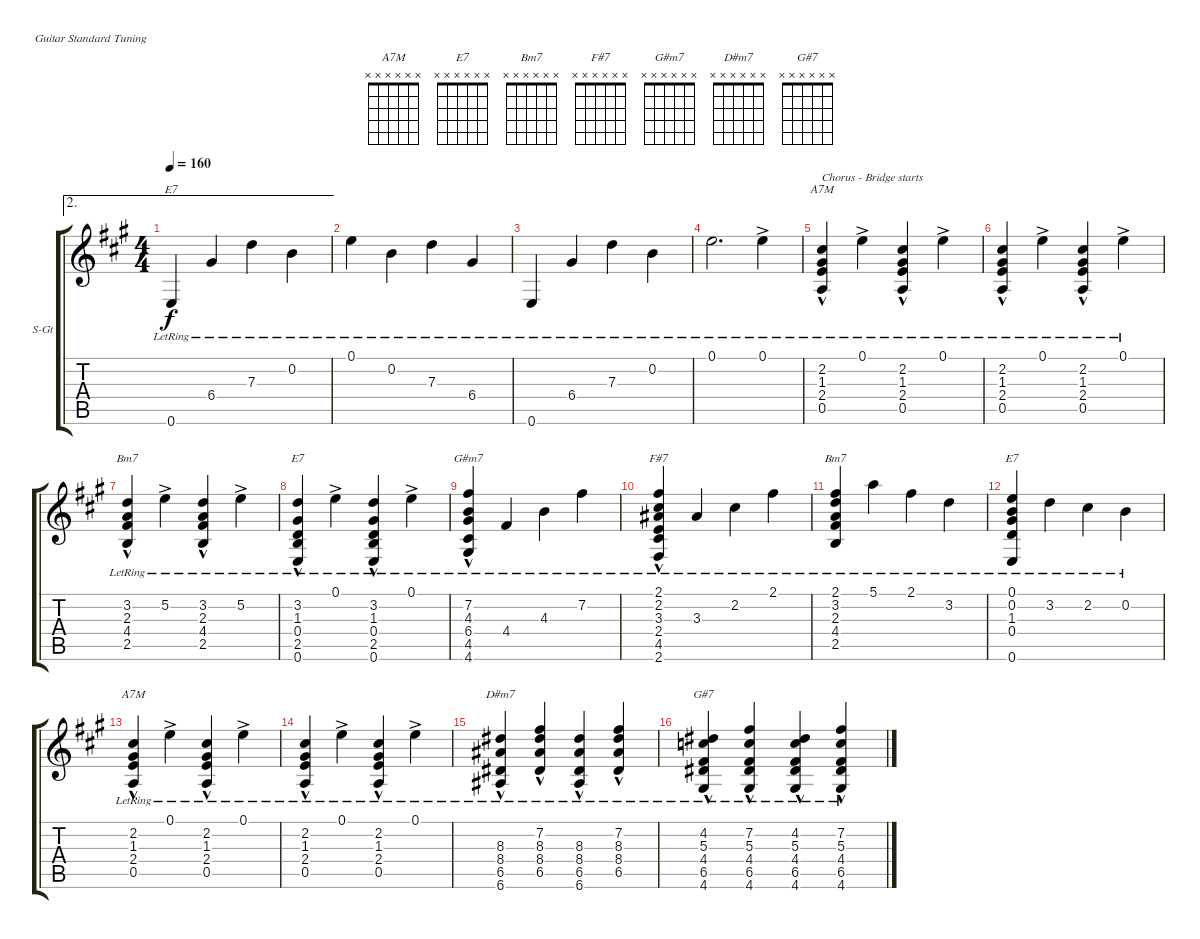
\bracketExtendMode groupsimilarinstruments
\firstSystemTrackNameOrientation horizontal
\otherSystemsTrackNameOrientation horizontal
\track ("Track 1" "S-Gt") {instrument acousticguitarsteel}
\staff {score tabs}
\tuning (E4 B3 G3 D3 A2 E2)
\chord ("A7M" x x x x x x)
\chord ("E7" x x x x x x)
\chord ("Bm7" x x x x x x)
\chord ("F#7" x x x x x x)
\chord ("G#m7" x x x x x x)
\chord ("D#m7" x x x x x x)
\chord ("G#7" x x x x x x)
\ae 2
\ts (4 4)
\tempo 160
\clef g2
\ks a
0.6{lr}.4{ch "E7" dy f} 6.4{lr}.4 7.3{lr}.4 0.2{lr}.4 |
0.1{lr}.4 0.2{lr}.4 7.3{lr}.4 6.4{lr}.4 |
0.6{lr}.4 6.4{lr}.4 7.3{lr}.4 0.2{lr}.4 |
0.1{lr}.2{d} 0.1{ac lr}.4 |
(2.2{hac lr} 1.3{lr} 2.4{lr} 0.5{lr}).4{ch "A7M" txt "Chorus - Bridge starts"} 0.1{ac lr}.4 (2.2{hac lr} 1.3{lr} 2.4{lr} 0.5{lr}).4 0.1{ac lr}.4 |
(2.2{hac lr} 1.3{lr} 2.4{lr} 0.5{lr}).4 0.1{ac lr}.4 (2.2{hac lr} 1.3{lr} 2.4{lr} 0.5{lr}).4 0.1{ac lr}.4 |
(3.2{hac lr} 2.3{lr} 4.4{lr} 2.5{lr}).4{ch "Bm7"} 5.2{ac lr}.4 (3.2{hac lr} 2.3{lr} 4.4{lr} 2.5{lr}).4 5.2{ac lr}.4 |
(3.2{hac lr} 1.3{lr} 0.4{lr} 2.5{lr} 0.6{lr}).4{ch "E7"} 0.1{ac lr}.4 (3.2{hac lr} 1.3{lr} 0.4{lr} 2.5{lr} 0.6{lr}).4 0.1{ac lr}.4 |
(7.2{hac lr} 4.3{lr} 6.4{lr} 4.5{lr} 4.6{lr}).4{ch "G#m7"} 4.4{lr}.4 4.3{lr}.4 7.2{lr}.4 |
(2.1{hac lr} 2.2{lr} 3.3{lr} 2.4{lr} 4.5{lr} 2.6{lr}).4{ch "F#7"} 3.3{lr}.4 2.2{lr}.4 2.1{lr}.4 |
(2.1{lr} 3.2{lr} 2.3{lr} 4.4{lr} 2.5{lr}).4{ch "Bm7"} 5.1{lr}.4 2.1{lr}.4 3.2{lr}.4 |
(0.1{lr} 0.2{lr} 1.3{lr} 0.4{lr} 0.6{lr}).4{ch "E7"} 3.2{lr}.4 2.2{lr}.4 0.2{lr}.4 |
(2.2{hac lr} 1.3{lr} 2.4{lr} 0.5{lr}).4{ch "A7M"} 0.1{ac lr}.4 (2.2{hac lr} 1.3{lr} 2.4{lr} 0.5{lr}).4 0.1{ac lr}.4 |
(2.2{hac lr} 1.3{lr} 2.4{lr} 0.5{lr}).4 0.1{ac lr}.4 (2.2{hac lr} 1.3{lr} 2.4{lr} 0.5{lr}).4 0.1{ac lr}.4 |
(8.3{hac lr} 8.4{lr} 6.5{lr} 6.6{lr}).4{ch "D#m7"} (7.2{hac lr} 8.3{lr} 8.4{lr} 6.5{lr}).4 (8.3{hac lr} 8.4{lr} 6.5{lr} 6.6{lr}).4 (7.2{hac lr} 8.3{lr} 8.4{lr} 6.5{lr}).4 |
(4.2{hac lr} 5.3{lr} 4.4{lr} 6.5{lr} 4.6{lr}).4{ch "G#7"} (7.2{hac lr} 5.3{lr} 4.4{lr} 6.5{lr} 4.6{lr}).4 (4.2{hac lr} 5.3{lr} 4.4{lr} 6.5{lr} 4.6{lr}).4 (7.2{hac lr} 5.3{lr} 4.4{lr} 6.5{lr} 4.6{lr}).4
